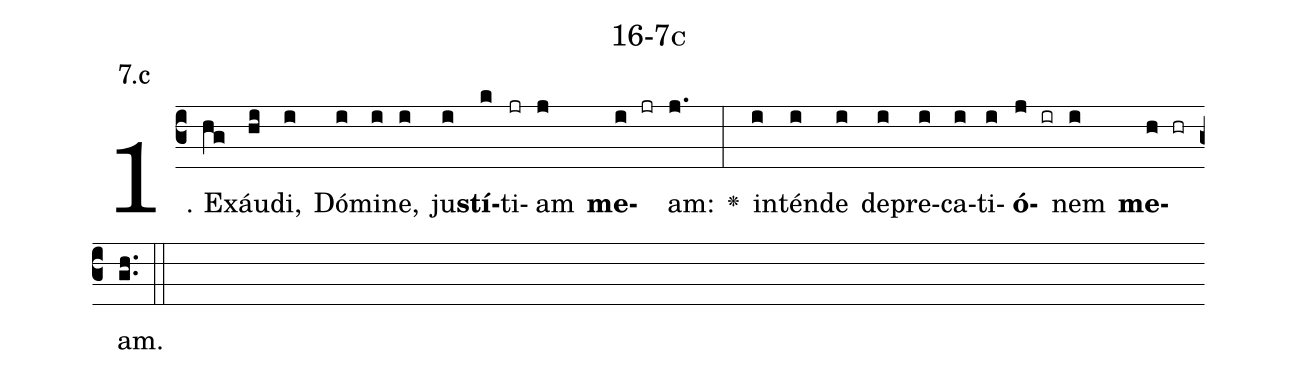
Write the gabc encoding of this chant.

name: 16-7c;
annotation: 7.c;
%%
(c3)1. Ex(hg)áu(hi)di,(i) Dó(i)mi(i)ne,(i) ju(i)<b>stí</b>(k)ti(jr)am(j) <b>me</b>(i jr)am:(j.) <v>\greheightstar</v>(:)
in(i)tén(i)de(i) de(i)pre(i)ca(i)ti(i)<b>ó</b>(j ir)nem(i) <b>me</b>(h hr)am.(gh..) (::)
